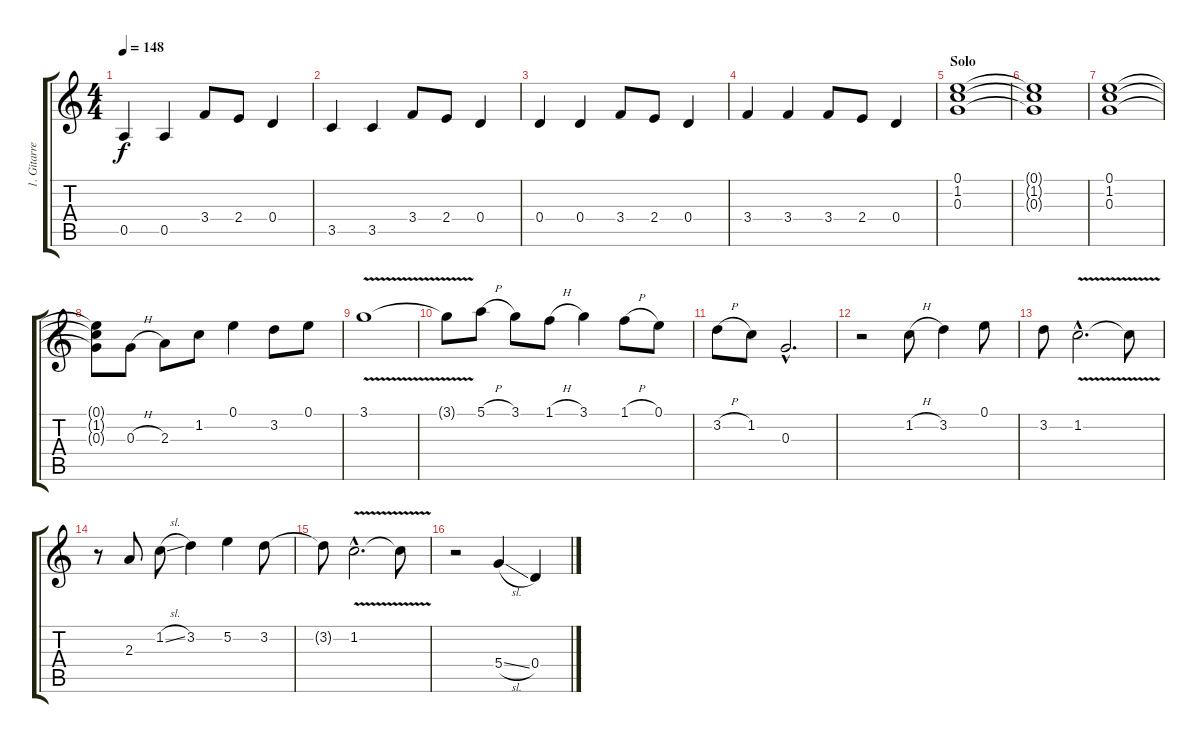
\track ("1. Gitarre" "1. Gitarre") {instrument distortionguitar}
\staff {score tabs}
\tuning (E4 B3 G3 D3 A2 E2) {hide}
\ts (4 4)
\tempo 148
\clef g2
\ks c
0.5.4{dy f} 0.5.4 3.4.8 2.4.8 0.4.4 |
3.5.4 3.5.4 3.4.8 2.4.8 0.4.4 |
0.4.4 0.4.4 3.4.8 2.4.8 0.4.4 |
3.4.4 3.4.4 3.4.8 2.4.8 0.4.4 |
\section ("" "Solo")
(0.1 1.2 0.3).1{volume 14 instrument electricguitarjazz} |
(0.1{t} 1.2{t} 0.3{t}).1 |
(0.1 1.2 0.3).1 |
(0.1{t} 1.2{t} 0.3{t}).8 0.3{h}.8 2.3.8 1.2.8 0.1.4 3.2.8 0.1.8 |
3.1{v}.1 |
3.1{t}.8 5.1{h}.8 3.1.8 1.1{h}.8 3.1.4 1.1{h}.8 0.1.8 |
3.2{h}.8 1.2.8 0.3{hac}.2{d} |
r.2 1.2{h}.8 3.2.4 0.1.8 |
3.2.8 1.2{v hac}.2{d} 1.2{t}.8 |
r.8 2.3.8 1.2{sl}.8 3.2.4 5.2.4 3.2.8 |
3.2{t}.8 1.2{v hac}.2{d} 1.2{t}.8 |
r.2{instrument distortionguitar} 5.4{sl}.4 0.4.4
